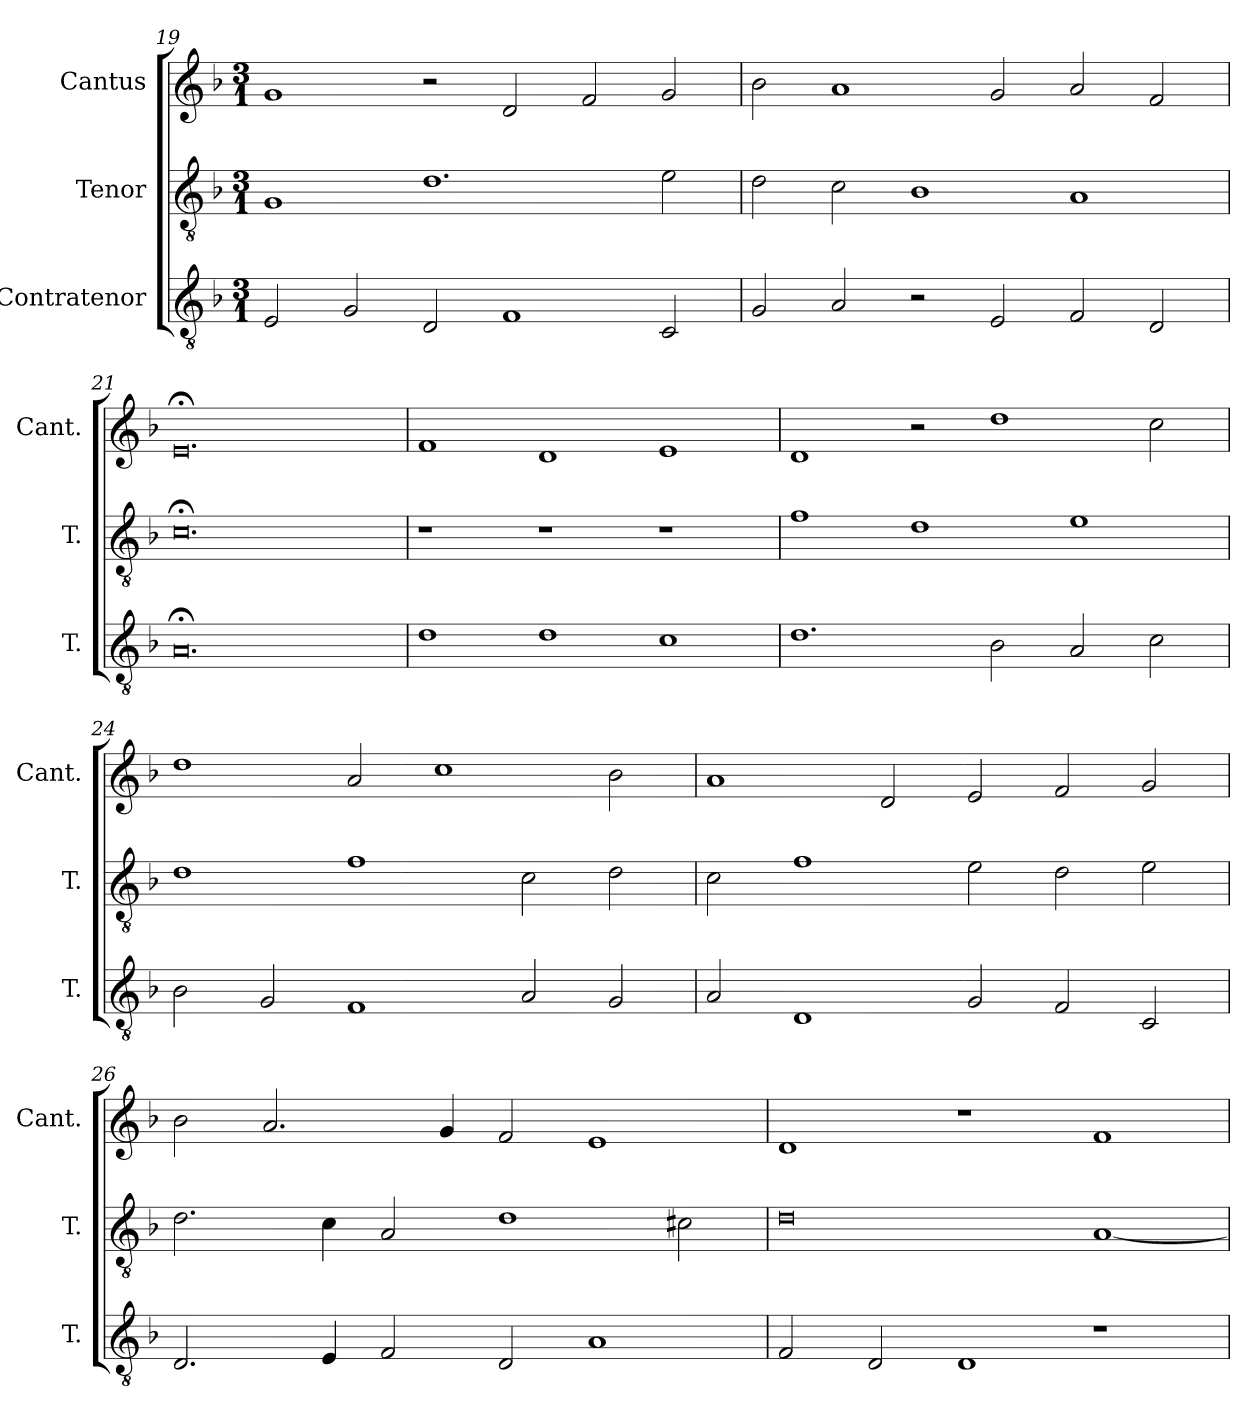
**kern	**kern	**kern
*part3	*part2	*part1
*staff3	*staff2	*staff1
*I"Contratenor	*I"Tenor	*I"Cantus
*I'T.	*I'T.	*I'Cant.
*clefGv2	*clefGv2	*clefG2
*ITrd7c12	*ITrd7c12	*
*k[b-]	*k[b-]	*k[b-]
*F:	*F:	*F:
*M3/1	*M3/1	*M3/1
=19	=19	=19
2EE/	1GG/	1g/
2GG/	.	.
2DD/	1.D\	2r
1FF/	.	2d/
.	.	2f/
2CC/	2E\	2g/
=20	=20	=20
2GG/	2D\	2b-\
2AA/	2C\	1a/
2r	1BB-\	.
2EE/	.	2g/
2FF/	1AA/	2a/
2DD/	.	2f/
=21	=21	=21
0.AA;</	0.C;<\	0.e;</
=22	=22	=22
1D\	1r	1f/
1D\	1r	1d/
1C\	1r	1e/
=23	=23	=23
1.D\	1F\	1d/
.	1D\	2r
2BB-\	.	1dd\
2AA/	1E\	.
2C\	.	2cc\
=24	=24	=24
2BB-\	1D\	1dd\
2GG/	.	.
1FF/	1F\	2a/
.	.	1cc\
2AA/	2C\	.
2GG/	2D\	2b-\
=25	=25	=25
2AA/	2C\	1a/
1DD/	1F\	.
.	.	2d/
2GG/	2E\	2e/
2FF/	2D\	2f/
2CC/	2E\	2g/
=26	=26	=26
2.DD/	2.D\	2b-\
.	.	2.a/
4EE/	4C\	.
2FF/	2AA/	.
.	.	4g/
2DD/	1D\	2f/
1AA/	.	1e/
.	2C#X\	.
=27	=27	=27
2FF/	0D\	1d/
2DD/	.	.
1DD/	.	1r
1r	[1AA/	1f/
=	=	=
*-	*-	*-
